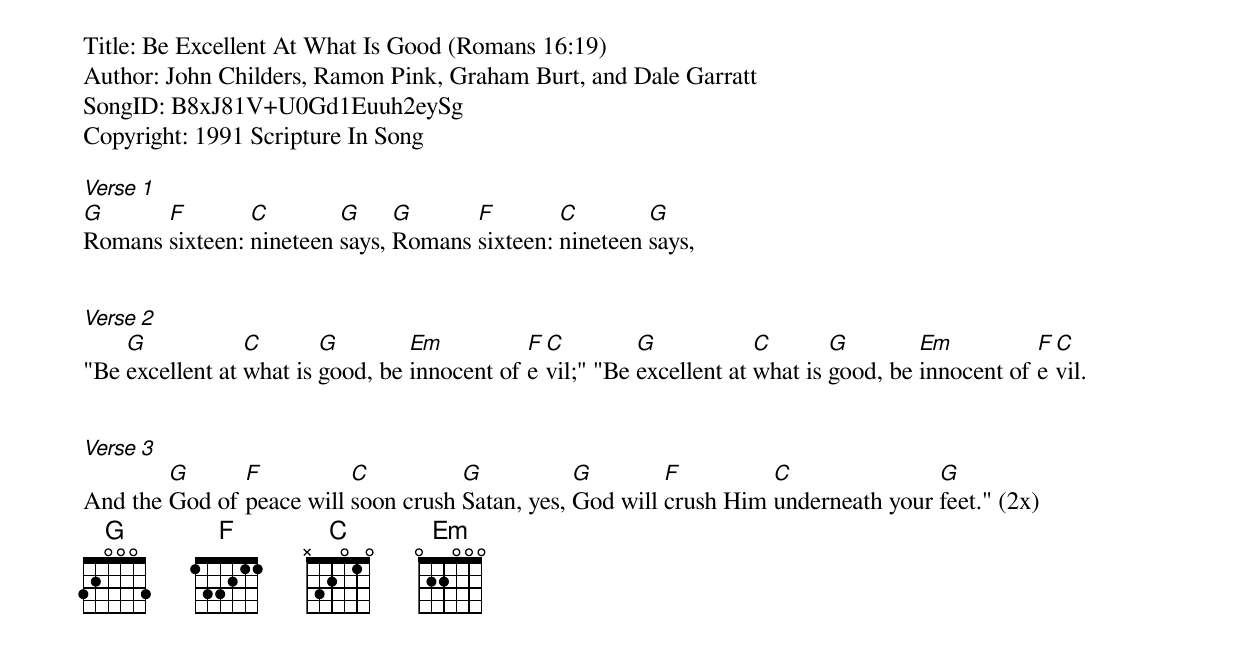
Title: Be Excellent At What Is Good (Romans 16:19)
Author: John Childers, Ramon Pink, Graham Burt, and Dale Garratt
SongID: B8xJ81V+U0Gd1Euuh2eySg
Copyright: 1991 Scripture In Song

[Verse 1]
[G]Romans [F]sixteen: [C]nineteen [G]says, [G]Romans [F]sixteen: [C]nineteen [G]says,


[Verse 2]
"Be [G]excellent at [C]what is [G]good, be [Em]innocent of [F]e[C]vil;" "Be [G]excellent at [C]what is [G]good, be [Em]innocent of [F]e[C]vil.


[Verse 3]
And the [G]God of [F]peace will [C]soon crush [G]Satan, yes, [G]God will [F]crush Him [C]underneath your [G]feet." (2x)
